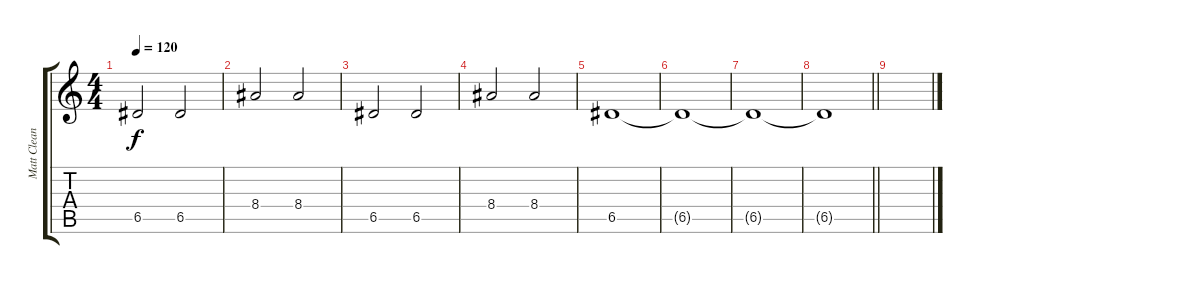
\track ("Matt Clean" "Matt Clean") {instrument electricguitarclean}
\staff {score tabs}
\tuning (E4 B3 G3 D3 A2 E2) {hide}
\ts (4 4)
\tempo 120
\clef g2
\ks c
6.5.2{dy f} 6.5.2 |
8.4.2 8.4.2 |
6.5.2 6.5.2 |
8.4.2 8.4.2 |
6.5.1 |
6.5{t}.1 |
6.5{t}.1 |
\barLineRight lightlight
6.5{t}.1 |
\section ("" "")
